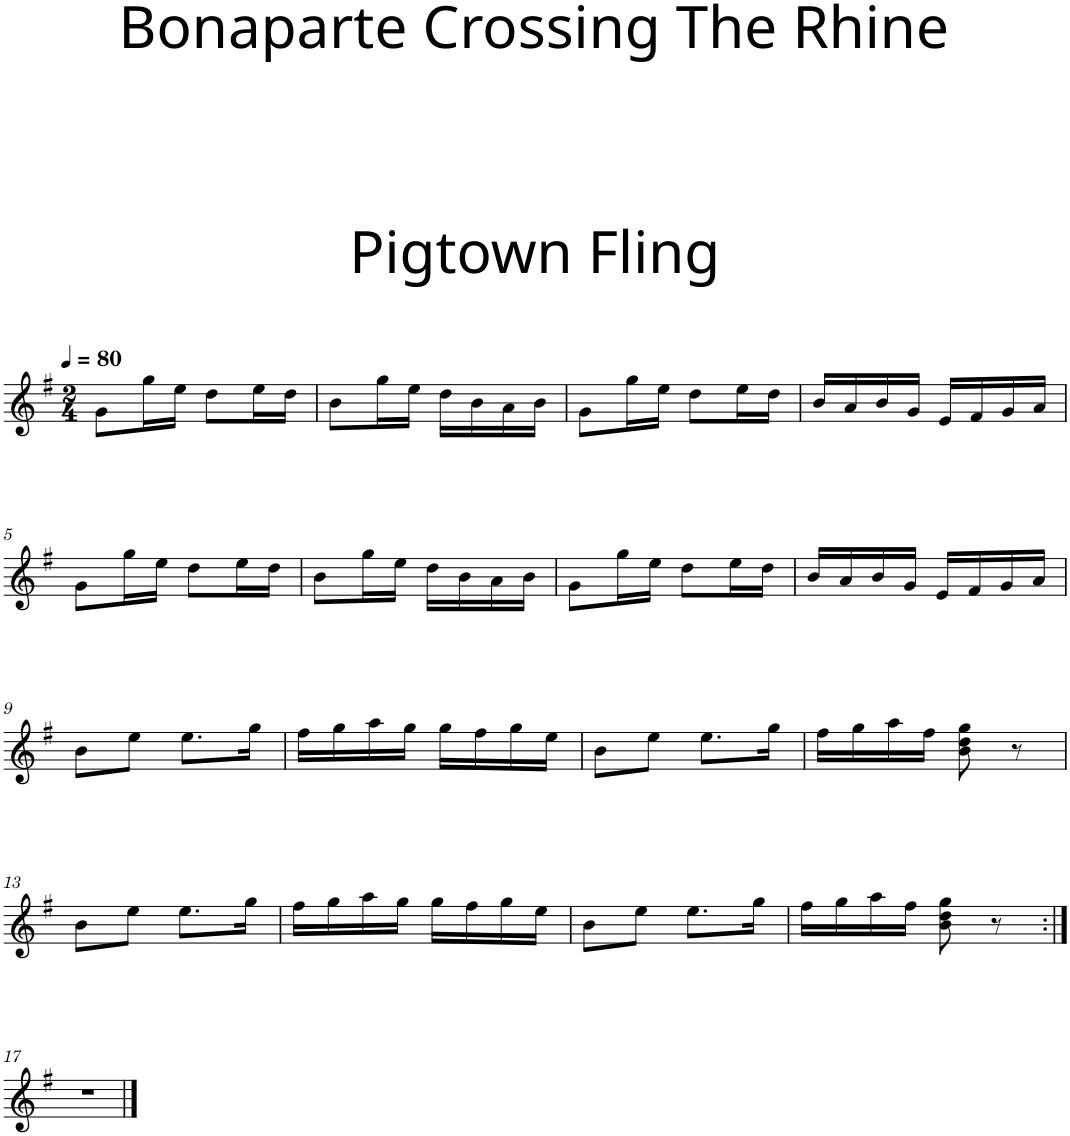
**kern
*part1
*staff1
*I"Violin
*I'Vln
*clefG2
*k[f#]
*M2/4
*MM80
=1
8g\L
16gg\L
16ee\JJ
8dd\L
16ee\L
16dd\JJ
=2
8b\L
16gg\L
16ee\JJ
16dd\LL
16b\
16a\
16b\JJ
=3
8g\L
16gg\L
16ee\JJ
8dd\L
16ee\L
16dd\JJ
=4
16b/LL
16a/
16b/
16g/JJ
16e/LL
16f#/
16g/
16a/JJ
!!LO:LB:g=z
=5
8g\L
16gg\L
16ee\JJ
8dd\L
16ee\L
16dd\JJ
=6
8b\L
16gg\L
16ee\JJ
16dd\LL
16b\
16a\
16b\JJ
=7
8g\L
16gg\L
16ee\JJ
8dd\L
16ee\L
16dd\JJ
=8
16b/LL
16a/
16b/
16g/JJ
16e/LL
16f#/
16g/
16a/JJ
!!LO:LB:g=z
=9
8b\L
8ee\J
8.ee\L
16gg\Jk
=10
16ff#\LL
16gg\
16aa\
16gg\JJ
16gg\LL
16ff#\
16gg\
16ee\JJ
=11
8b\L
8ee\J
8.ee\L
16gg\Jk
=12
16ff#\LL
16gg\
16aa\
16ff#\JJ
8b\ 8dd\ 8gg\
8r
!!LO:LB:g=z
=13
8b\L
8ee\J
8.ee\L
16gg\Jk
=14
16ff#\LL
16gg\
16aa\
16gg\JJ
16gg\LL
16ff#\
16gg\
16ee\JJ
=15
8b\L
8ee\J
8.ee\L
16gg\Jk
=16
16ff#\LL
16gg\
16aa\
16ff#\JJ
8b\ 8dd\ 8gg\
8r
!!LO:LB:g=z
=17:|!
2r
==
*-
